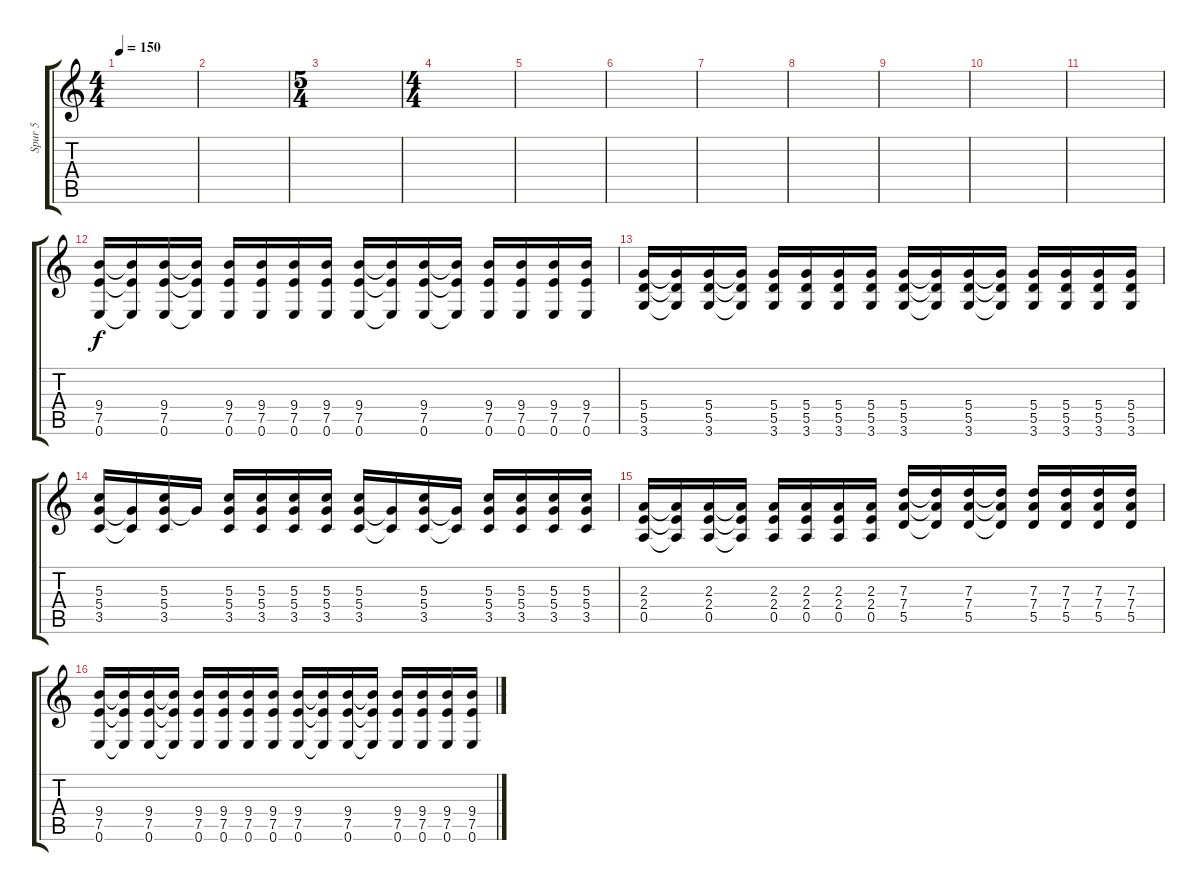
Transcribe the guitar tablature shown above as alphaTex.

\track ("Spur 5" "Spur 5") {instrument overdrivenguitar}
\staff {score tabs}
\tuning (E4 B3 G3 D3 A2 E2) {hide}
\ts (4 4)
\tempo 150
\clef g2
\ks c
|
|
\ts (5 4)
|
\ts (4 4)
|
|
|
|
|
|
|
|
(9.4 7.5 0.6).16 (9.4{t} 7.5{t} 0.6{t}).16 (9.4 7.5 0.6).16 (9.4{t} 7.5{t} 0.6{t}).16 (9.4 7.5 0.6).16 (9.4 7.5 0.6).16 (9.4 7.5 0.6).16 (9.4 7.5 0.6).16 (9.4 7.5 0.6).16 (9.4{t} 7.5{t} 0.6{t}).16 (9.4 7.5 0.6).16 (9.4{t} 7.5{t} 0.6{t}).16 (9.4 7.5 0.6).16 (9.4 7.5 0.6).16 (9.4 7.5 0.6).16 (9.4 7.5 0.6).16 |
(5.4 5.5 3.6).16 (5.4{t} 5.5{t} 3.6{t}).16 (5.4 5.5 3.6).16 (5.4{t} 5.5{t} 3.6{t}).16 (5.4 5.5 3.6).16 (5.4 5.5 3.6).16 (5.4 5.5 3.6).16 (5.4 5.5 3.6).16 (5.4 5.5 3.6).16 (5.4{t} 5.5{t} 3.6{t}).16 (5.4 5.5 3.6).16 (5.4{t} 5.5{t} 3.6{t}).16 (5.4 5.5 3.6).16 (5.4 5.5 3.6).16 (5.4 5.5 3.6).16 (5.4 5.5 3.6).16 |
(5.3 5.4 3.5).16 (5.4{t} 3.5{t}).16 (5.3 5.4 3.5).16 5.4{t}.16 (5.3 5.4 3.5).16 (5.3 5.4 3.5).16 (5.3 5.4 3.5).16 (5.3 5.4 3.5).16 (5.3 5.4 3.5).16 (5.4{t} 3.5{t}).16 (5.3 5.4 3.5).16 (5.4{t} 3.5{t}).16 (5.3 5.4 3.5).16 (5.3 5.4 3.5).16 (5.3 5.4 3.5).16 (5.3 5.4 3.5).16 |
(2.3 2.4 0.5).16 (2.3{t} 2.4{t} 0.5{t}).16 (2.3 2.4 0.5).16 (2.3{t} 2.4{t} 0.5{t}).16 (2.3 2.4 0.5).16 (2.3 2.4 0.5).16 (2.3 2.4 0.5).16 (2.3 2.4 0.5).16 (7.3 7.4 5.5).16 (7.3{t} 7.4{t} 5.5{t}).16 (7.3 7.4 5.5).16 (7.3{t} 7.4{t} 5.5{t}).16 (7.3 7.4 5.5).16 (7.3 7.4 5.5).16 (7.3 7.4 5.5).16 (7.3 7.4 5.5).16 |
(9.4 7.5 0.6).16 (9.4{t} 7.5{t} 0.6{t}).16 (9.4 7.5 0.6).16 (9.4{t} 7.5{t} 0.6{t}).16 (9.4 7.5 0.6).16 (9.4 7.5 0.6).16 (9.4 7.5 0.6).16 (9.4 7.5 0.6).16 (9.4 7.5 0.6).16 (9.4{t} 7.5{t} 0.6{t}).16 (9.4 7.5 0.6).16 (9.4{t} 7.5{t} 0.6{t}).16 (9.4 7.5 0.6).16 (9.4 7.5 0.6).16 (9.4 7.5 0.6).16 (9.4 7.5 0.6).16
